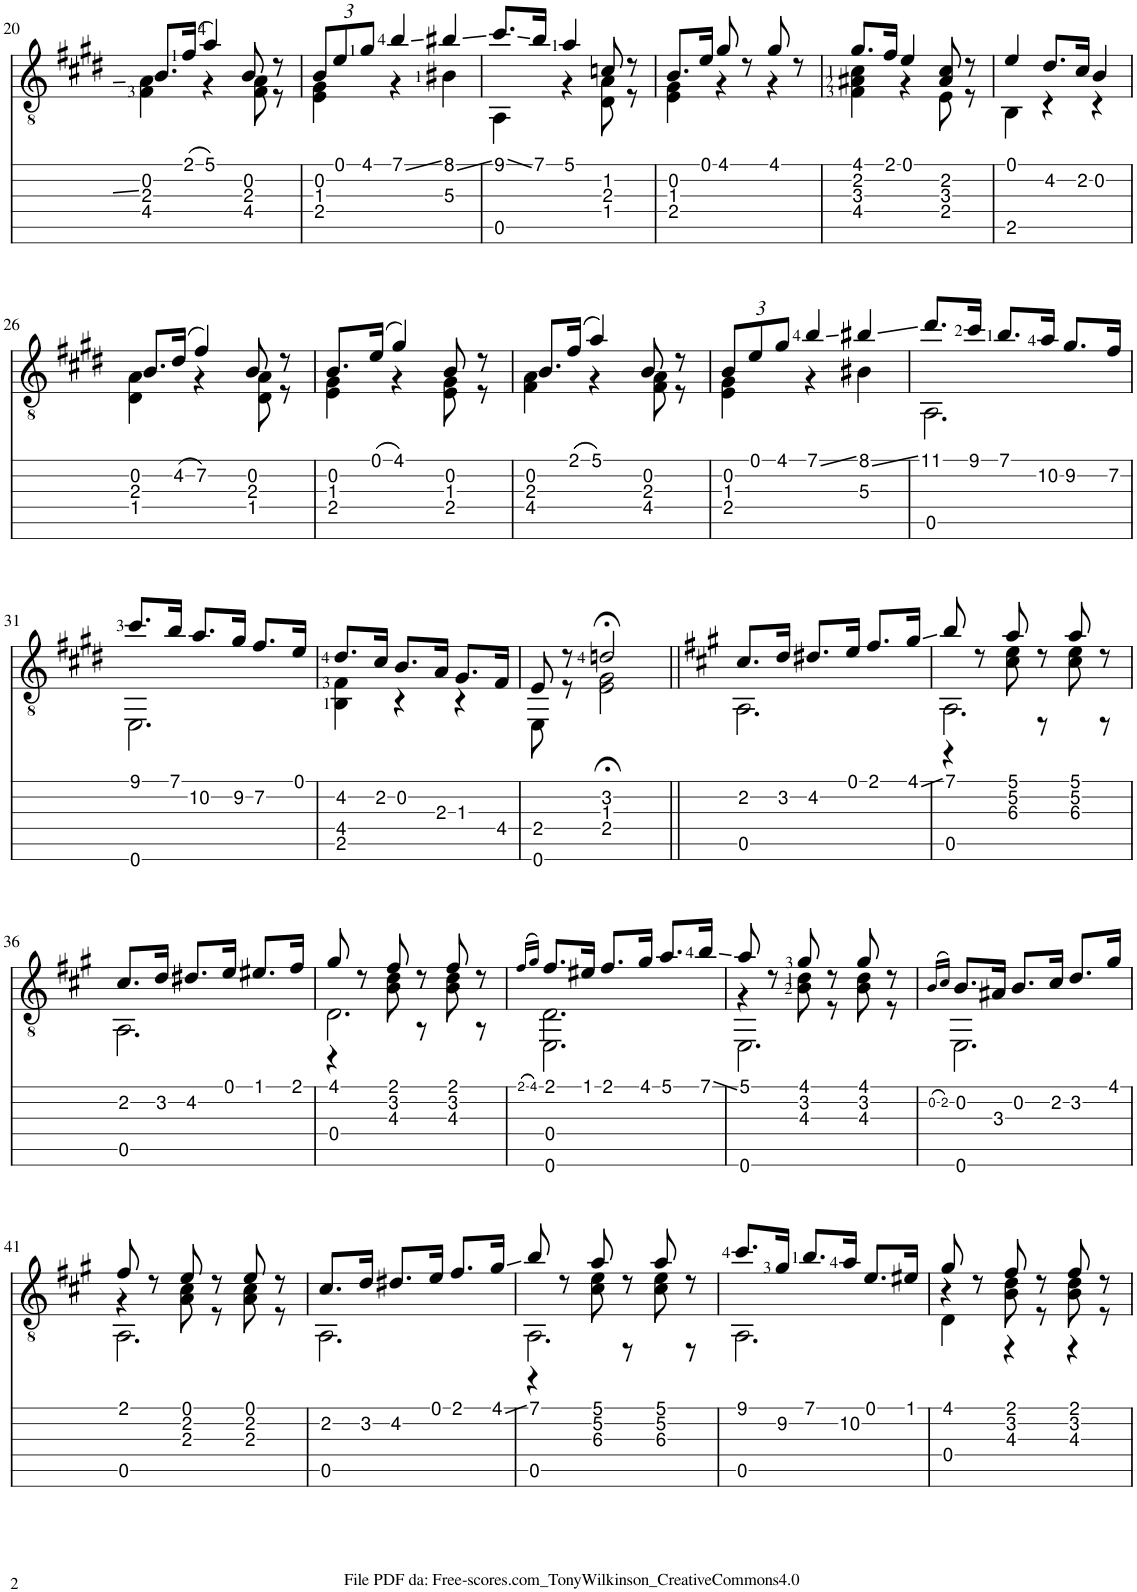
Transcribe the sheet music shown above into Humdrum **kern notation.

**kern	**kern
*part1	*part1
*staff2	*staff1
*I"Guitar	*
*I'Guit.	*
!!LO:PB:g=z
*	*clefGv2
*k[f#c#g#d#]	*k[f#c#g#d#]
*M3/4	*M3/4
=20	=20
*^	*^
8.BL	4F# 4A	8.B/L	4F#\ 4A\
16f#Jk	.	(16f#/Jk	.
4a	4r	4a/)	4r
8B	8F# 8A	8B/	8F#\ 8A\
8r	8r	8r	8r
=21	=21	=21	=21
*Xbrackettup	*	*Xbrackettup	*
12BL	4E 4G#	12B/L	4E\ 4G#\
12e	.	12e/	.
12g#J	.	12g#/J	.
4b	4r	4b/	4r
4b#	4B#	4b#X/	4B#X\
=22	=22	=22	=22
8.cc#L	4AA	8.cc#/L	4AA\
16bJk	.	16b/Jk	.
4a	4r	4a/	4r
8c	8D# 8A	8cn/	8D#\ 8A\
8r	8r	8r	8r
=23	=23	=23	=23
8.BL	4E 4G#	8.B/L	4E\ 4G#\
16eJk	.	16e/Jk	.
8g#	4r	8g#/	4r
8r	.	8r	.
8g#	4r	8g#/	4r
8r	.	8r	.
=24	=24	=24	=24
8.g#L	4F# 4A# 4c#	8.g#/L	4F#\ 4A#X\ 4c#\
16f#Jk	.	16f#/Jk	.
4e	4r	4e/	4r
8A# 8c#	8E	8A#/ 8c#/	8E\
8r	8r	8r	8r
=25	=25	=25	=25
4e	4BB	4e/	4BB\
8.d#L	4r	8.d#/L	4r
16c#Jk	.	16c#/Jk	.
4B	4r	4B/	4r
!!LO:LB:g=z	!!
=26	=26	=26	=26
8.BL	4D# 4A	8.B/L	4D#\ 4A\
16d#Jk	.	(16d#/Jk	.
4f#	4r	4f#/)	4r
8B	8D# 8A	8B/	8D#\ 8A\
8r	8r	8r	8r
=27	=27	=27	=27
8.BL	4E 4G#	8.B/L	4E\ 4G#\
16eJk	.	(16e/Jk	.
4g#	4r	4g#/)	4r
8B	8E 8G#	8B/	8E\ 8G#\
8r	8r	8r	8r
=28	=28	=28	=28
8.BL	4F# 4A	8.B/L	4F#\ 4A\
16f#Jk	.	(16f#/Jk	.
4a	4r	4a/)	4r
8B	8F# 8A	8B/	8F#\ 8A\
8r	8r	8r	8r
=29	=29	=29	=29
12BL	4E 4G#	12B/L	4E\ 4G#\
12e	.	12e/	.
12g#J	.	12g#/J	.
4b	4r	4b/	4r
4b#X	4B#X	4b#X/	4B#X\
=30	=30	=30	=30
8.dd#L	2.AA	8.dd#/L	2.AA\
16cc#Jk	.	16cc#/Jk	.
8.bL	.	8.b/L	.
16aJk	.	16a/Jk	.
8.g#L	.	8.g#/L	.
16f#Jk	.	16f#/Jk	.
!!LO:LB:g=z	!!
=31	=31	=31	=31
8.cc#L	2.EE	8.cc#/L	2.EE\
16bJk	.	16b/Jk	.
8.aL	.	8.a/L	.
16g#Jk	.	16g#/Jk	.
8.f#L	.	8.f#/L	.
16eJk	.	16e/Jk	.
=32	=32	=32	=32
8.d#L	4BB 4F#	8.d#/L	4BB\ 4F#\
16c#Jk	.	16c#/Jk	.
8.BL	4r	8.B/L	4r
16AJk	.	16A/Jk	.
8.G#L	4r	8.G#/L	4r
16F#Jk	.	16F#/Jk	.
=33	=33	=33	=33
8E	8EE	8E/	8EE\
8r	8r	8r	8r
2d;<	2E 2G#	2dn;</	2E\ 2G#\
=34||	=34||	=34||	=34||
*k[f#c#g#]	*	*k[f#c#g#]	*
8.c#L	2.AA	8.c#/L	2.AA\
16dJk	.	16d/Jk	.
8.d#L	.	8.d#X/L	.
16eJk	.	16e/Jk	.
8.f#L	.	8.f#/L	.
16g#Jk	.	16g#/Jk	.
=35	=35	=35	=35
*	*^	*	*^
8b	2.AA	4r	8b/	2.AA\	4r
8r	.	.	8r	.	.
8a	.	8c# 8e	8a/	.	8c#\ 8e\
8r	.	8r	8r	.	8r
8a	.	8c# 8e	8a/	.	8c#\ 8e\
8r	.	8r	8r	.	8r
*	*v	*v	*	*	*
*	*	*	*v	*v
!!LO:LB:g=z
=36	=36	=36	=36
8.c#L	2.AA	8.c#/L	2.AA\
16dJk	.	16d/Jk	.
8.d#L	.	8.d#X/L	.
16eJk	.	16e/Jk	.
8.e#L	.	8.e#X/L	.
16f#Jk	.	16f#/Jk	.
=37	=37	=37	=37
*	*^	*	*^
8g#	2.D	4r	8g#/	2.D\	4r
8r	.	.	8r	.	.
8f#	.	8B 8d	8f#/	.	8B\ 8d\
8r	.	8r	8r	.	8r
8f#	.	8B 8d	8f#/	.	8B\ 8d\
8r	.	8r	8r	.	8r
=38	=38	=38	=38	=38	=38
qf#	.	.	(16qf#/LL	.	.
qg#	.	.	16qg#/JJ)	.	.
8.f#L	2.D	2.EE	8.f#/L	2.D\	2.EE\
16e#XJk	.	.	16e#X/Jk	.	.
8.f#L	.	.	8.f#/L	.	.
16g#Jk	.	.	16g#/Jk	.	.
8.aL	.	.	8.a/L	.	.
16bJk	.	.	16b/Jk	.	.
=39	=39	=39	=39	=39	=39
8a	4r	2.EE	8a/	4r	2.EE\
8r	.	.	8r	.	.
8g#	8B 8d	.	8g#/	8B\ 8d\	.
8r	8r	.	8r	8r	.
8g#	8B 8d	.	8g#/	8B\ 8d\	.
8r	8r	.	8r	8r	.
*v	*v	*v	*	*	*
*	*v	*v	*v
=40	=40
qB	(16qB/LL
qc#	16qc#/JJ)
*^	*^
8.BL	2.EE	8.B/L	2.EE\
16A#XJk	.	16A#X/Jk	.
8.BL	.	8.B/L	.
16c#Jk	.	16c#/Jk	.
8.dL	.	8.d/L	.
16g#Jk	.	16g#/Jk	.
!!LO:LB:g=z
=41	=41	=41	=41
*	*^	*	*^
8f#	4r	2.AA	8f#/	4r	2.AA\
8r	.	.	8r	.	.
8e	8A 8c#	.	8e/	8A\ 8c#\	.
8r	8r	.	8r	8r	.
8e	8A 8c#	.	8e/	8A\ 8c#\	.
8r	8r	.	8r	8r	.
*	*v	*v	*	*	*
*	*	*	*v	*v
=42	=42	=42	=42
8.c#L	2.AA	8.c#/L	2.AA\
16dJk	.	16d/Jk	.
8.d#XL	.	8.d#X/L	.
16eJk	.	16e/Jk	.
8.f#L	.	8.f#/L	.
16g#Jk	.	16g#/Jk	.
=43	=43	=43	=43
*	*^	*	*^
8b	2.AA	4r	8b/	2.AA\	4r
8r	.	.	8r	.	.
8a	.	8c# 8e	8a/	.	8c#\ 8e\
8r	.	8r	8r	.	8r
8a	.	8c# 8e	8a/	.	8c#\ 8e\
8r	.	8r	8r	.	8r
*	*v	*v	*	*	*
*	*	*	*v	*v
=44	=44	=44	=44
8.cc#L	2.AA	8.cc#/L	2.AA\
16g#Jk	.	16g#/Jk	.
8.bL	.	8.b/L	.
16aJk	.	16a/Jk	.
8.eL	.	8.e/L	.
16e#XJk	.	16e#X/Jk	.
=45	=45	=45	=45
*	*^	*	*^
8g#	4r	4D	8g#/	4r	4D\
8r	.	.	8r	.	.
8f#	8B 8d	4r	8f#/	8B\ 8d\	4r
8r	8r	.	8r	8r	.
8f#	8B 8d	4r	8f#/	8B\ 8d\	4r
8r	8r	.	8r	8r	.
*v	*v	*v	*	*	*
*	*v	*v	*v
=	=
*-	*-
